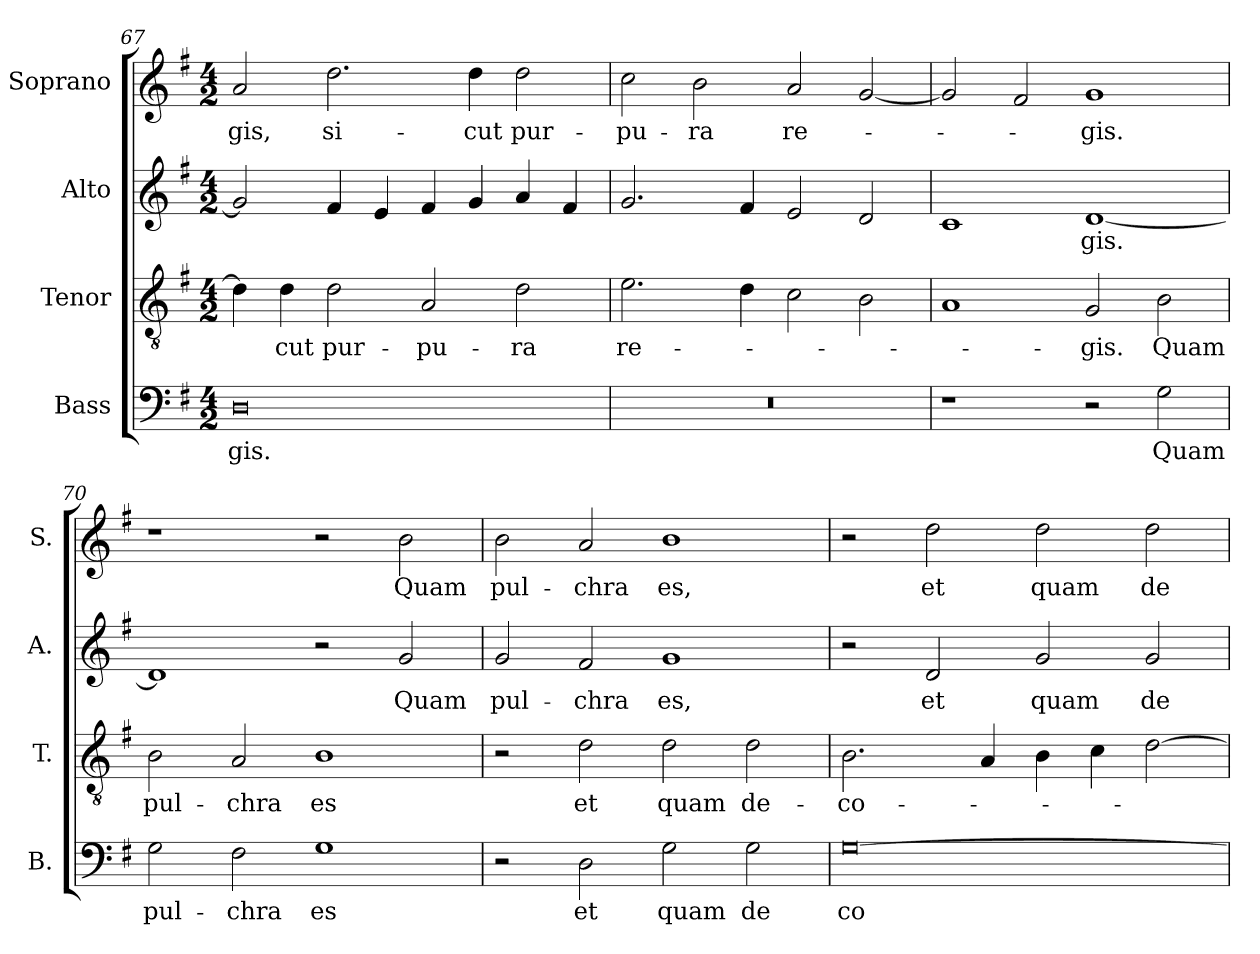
**kern	**text	**kern	**text	**kern	**text	**kern	**text
*part4	*part4	*part3	*part3	*part2	*part2	*part1	*part1
*staff4	*staff4	*staff3	*staff3	*staff2	*staff2	*staff1	*staff1
*I"Bass	*	*I"Tenor	*	*I"Alto	*	*I"Soprano	*
*I'B.	*	*I'T.	*	*I'A.	*	*I'S.	*
*clefF4	*	*clefGv2	*	*clefG2	*	*clefG2	*
*	*	*ITrd7c12	*	*	*	*	*
*k[f#]	*	*k[f#]	*	*k[f#]	*	*k[f#]	*
*G:	*	*G:	*	*G:	*	*G:	*
*M4/2	*	*M4/2	*	*M4/2	*	*M4/2	*
=67	=67	=67	=67	=67	=67	=67	=67
!	!LO:LY:b:color=#000000	!	!	!	!	!	!
!	!	!	!	!	!	!	!LO:LY:b:color=#000000
0Di	-gis.	4Di\]	.	2gi/]	.	2ai/	-gis,
!	!	!	!LO:LY:b:color=#000000	!	!	!	!
.	.	4Di\	-cut	.	.	.	.
!	!	!	!LO:LY:b:color=#000000	!	!	!	!
!	!	!	!	!	!	!	!LO:LY:b:color=#000000
.	.	2Di\	pur-	4f#i/	.	2.ddi\	si-
.	.	.	.	4ei/	.	.	.
!	!	!	!LO:LY:b:color=#000000	!	!	!	!
.	.	2AAi/	-pu-	4f#i/	.	.	.
!	!	!	!	!	!	!	!LO:LY:b:color=#000000
.	.	.	.	4gi/	.	4ddi\	-cut
!	!	!	!LO:LY:b:color=#000000	!	!	!	!
!	!	!	!	!	!	!	!LO:LY:b:color=#000000
.	.	2Di\	-ra	4ai/	.	2ddi\	pur-
.	.	.	.	4f#i/	.	.	.
=68	=68	=68	=68	=68	=68	=68	=68
!LO:N:vis=1	!	!	!	!	!	!	!
!	!	!	!LO:LY:b:color=#000000	!	!	!	!
!	!	!	!	!	!	!	!LO:LY:b:color=#000000
0r	.	2.Ei\	re-	2.gi/	.	2cci\	-pu-
!	!	!	!	!	!	!	!LO:LY:b:color=#000000
.	.	.	.	.	.	2bi\	-ra
.	.	4Di\	.	4f#i/	.	.	.
!	!	!	!	!	!	!	!LO:LY:b:color=#000000
.	.	2Ci\	.	2ei/	.	2ai/	re-
.	.	2BBi\	.	2di/	.	[2gi/	.
!!LO:PB:g=z
=69	=69	=69	=69	=69	=69	=69	=69
1r	.	1AAi	.	1ci	.	2gi/]	.
.	.	.	.	.	.	2f#i/	.
!	!	!	!LO:LY:b:color=#000000	!	!	!	!
!	!	!	!	!	!LO:LY:b:color=#000000	!	!
!	!	!	!	!	!	!	!LO:LY:b:color=#000000
2r	.	2GGi/	-gis.	[1di	-gis.	1gi	-gis.
!	!LO:LY:b:color=#000000	!	!	!	!	!	!
!	!	!	!LO:LY:b:color=#000000	!	!	!	!
2Gi\	Quam	2BBi\	Quam	.	.	.	.
=70	=70	=70	=70	=70	=70	=70	=70
!	!LO:LY:b:color=#000000	!	!	!	!	!	!
!	!	!	!LO:LY:b:color=#000000	!	!	!	!
2Gi\	pul-	2BBi\	pul-	1di]	.	1r	.
!	!LO:LY:b:color=#000000	!	!	!	!	!	!
!	!	!	!LO:LY:b:color=#000000	!	!	!	!
2F#i\	-chra	2AAi/	-chra	.	.	.	.
!	!LO:LY:b:color=#000000	!	!	!	!	!	!
!	!	!	!LO:LY:b:color=#000000	!	!	!	!
1Gi	es	1BBi	es	2r	.	2r	.
!	!	!	!	!	!LO:LY:b:color=#000000	!	!
!	!	!	!	!	!	!	!LO:LY:b:color=#000000
.	.	.	.	2gi/	Quam	2bi\	Quam
=71	=71	=71	=71	=71	=71	=71	=71
!	!	!	!	!	!LO:LY:b:color=#000000	!	!
!	!	!	!	!	!	!	!LO:LY:b:color=#000000
2r	.	2r	.	2gi/	pul-	2bi\	pul-
!	!LO:LY:b:color=#000000	!	!	!	!	!	!
!	!	!	!LO:LY:b:color=#000000	!	!	!	!
!	!	!	!	!	!LO:LY:b:color=#000000	!	!
!	!	!	!	!	!	!	!LO:LY:b:color=#000000
2Di\	et	2Di\	et	2f#i/	-chra	2ai/	-chra
!	!LO:LY:b:color=#000000	!	!	!	!	!	!
!	!	!	!LO:LY:b:color=#000000	!	!	!	!
!	!	!	!	!	!LO:LY:b:color=#000000	!	!
!	!	!	!	!	!	!	!LO:LY:b:color=#000000
2Gi\	quam	2Di\	quam	1gi	es,	1bi	es,
!	!LO:LY:b:color=#000000	!	!	!	!	!	!
!	!	!	!LO:LY:b:color=#000000	!	!	!	!
2Gi\	de	2Di\	de-	.	.	.	.
=72	=72	=72	=72	=72	=72	=72	=72
!	!LO:LY:b:color=#000000	!	!	!	!	!	!
!	!	!	!LO:LY:b:color=#000000	!	!	!	!
[0Gi	co-	2.BBi\	-co-	2r	.	2r	.
!	!	!	!	!	!LO:LY:b:color=#000000	!	!
!	!	!	!	!	!	!	!LO:LY:b:color=#000000
.	.	.	.	2di/	et	2ddi\	et
.	.	4AAi/	.	.	.	.	.
!	!	!	!	!	!LO:LY:b:color=#000000	!	!
!	!	!	!	!	!	!	!LO:LY:b:color=#000000
.	.	4BBi\	.	2gi/	quam	2ddi\	quam
.	.	4Ci\	.	.	.	.	.
!	!	!	!	!	!LO:LY:b:color=#000000	!	!
!	!	!	!	!	!	!	!LO:LY:b:color=#000000
.	.	[2Di\	.	2gi/	de-	2ddi\	de-
=	=	=	=	=	=	=	=
*-	*-	*-	*-	*-	*-	*-	*-
